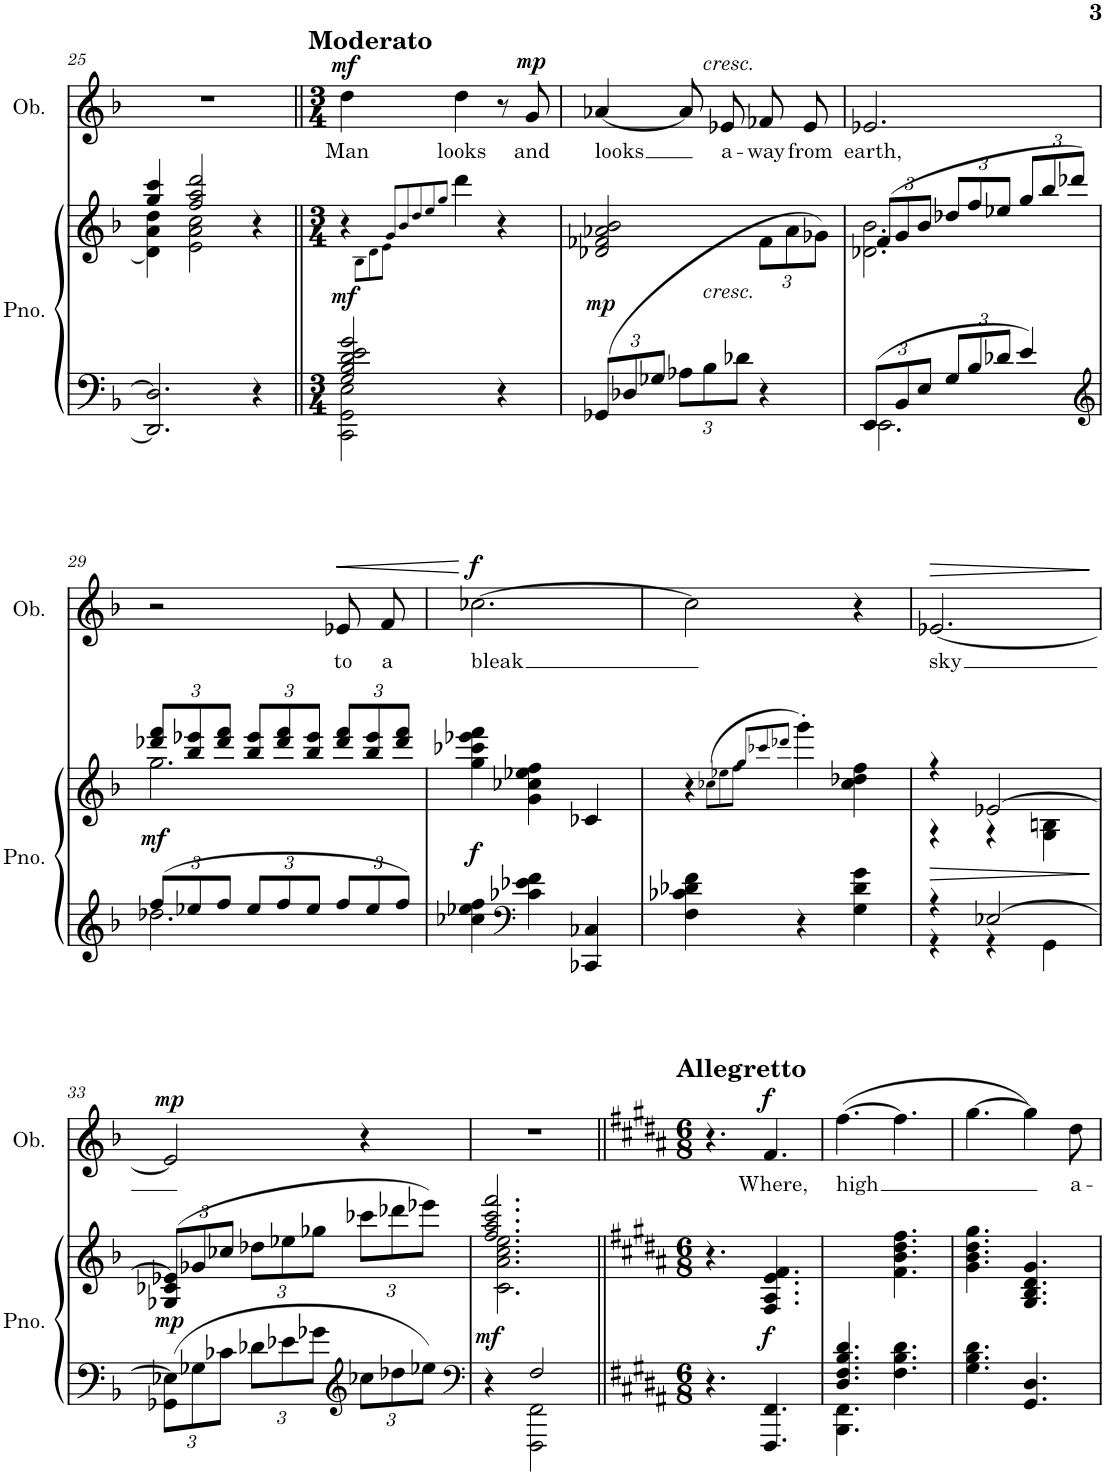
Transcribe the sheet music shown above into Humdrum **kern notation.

**kern	**kern	**dynam	**kern	**text	**dynam
*part2	*part2	*part2	*part1	*part1	*part1
*staff3	*staff2	*staff2/3	*staff1	*staff1	*staff1
*I"Piano	*	*	*I"Oboe	*	*
*I'Pno.	*	*	*I'Ob.	*	*
!!LO:PB:g=z
*clefF4	*clefG2	*	*clefG2	*	*
*k[b-]	*k[b-]	*	*k[b-]	*	*
*M4/4	*M4/4	*	*M4/4	*	*
*met(c)	*met(c)	*	*met(c)	*	*
=25	=25	=25	=25	=25	=25
*	*^	*	*	*	*
2.DD/] 2.D/]	4gg/ 4ccc/	4d\] 4a\ 4dd\	.	1r	.	.
.	2ff/ 2aa/ 2ddd/	2e\ 2a\ 2cc\	.	.	.	.
4r	4r	4ryy	.	.	.	.
*	*v	*v	*	*	*	*
=26||	=26||	=26||	=26||	=26||	=26||
*M3/4	*M3/4	*	*M3/4	*	*
*^	*^	*	*	*	*
!	!	!	!	!	!LO:TX:a:B:t=Moderato	!	!
!	!	!	!	!LO:DY:b	!	!LO:LY:b	!LO:DY:a
*	*	*v	*v	*	*	*	*
2G/ 2B-/ 2d/ 2e/ 2g/	2CC\ 2GG\ 2E\	4r	mf	4dd\	Man	mf
.	.	8qB-\L	.	.	.	.
.	.	8qd\	.	.	.	.
.	.	8qe\J	.	.	.	.
.	.	8qg/L	.	.	.	.
.	.	8qb-/	.	.	.	.
.	.	8qdd/	.	.	.	.
.	.	8qee/	.	.	.	.
.	.	8qgg/J	.	.	.	.
!	!	!	!	!	!LO:LY:b	!
.	.	4ddd\	.	4dd\	looks	.
4r	4ryy	4r	.	8r	.	.
!	!	!	!	!	!LO:LY:b	!LO:DY:a
.	.	.	.	8g/	and	mp
*v	*v	*	*	*	*	*
=27	=27	=27	=27	=27	=27
*Xbrackettup	*	*	*	*	*
*	*^	*	*	*	*
!	!	!	!LO:DY:b	!	!LO:LY:b	!
*	*	*^	*	*^	*	*
(12GG-X/L	2d-X/ 2f-X/ 2a-X/ 2b-/	2ryy	3ryy	mp	[4a-X/	3ryy	looks	.
12D-X/	.	.	.	.	.	.	.	.
12G-X/J	.	.	.	.	.	.	.	.
12A-X\L	.	.	.	.	8a-/L]	.	.	.
!	!	!	!	!	!	!LO:TX:a:i:t=cresc.	!	!
!	!	!	!LO:TX:b:i:t=cresc.	!	!	!	!	!
12B-\	.	.	3ryy	.	.	3ryy	.	.
!	!	!	!	!	!	!	!LO:LY:b	!
.	.	.	.	.	8e-X/J	.	a-	.
12d-X\J	.	.	.	.	.	.	.	.
*	*	*Xbrackettup	*	*	*	*	*	*
!	!	!	!	!	!	!	!LO:LY:b	!
4ryy	4r	12f-\L	.	.	8f-X/L	.	-way	.
.	.	12a-\	.	.	.	.	.	.
!	!	!	!	!	!	!	!LO:LY:b	!
.	.	.	.	.	8e-/J	.	from	.
.	.	12g-X\J)	12ryy	.	.	12ryy	.	.
=28	=28	=28	=28	=28	=28	=28	=28	=28
*^	*	*	*	*	*	*	*	*
!	!	!	!	!	!	!	!	!LO:LY:b	!
*	*	*	*v	*v	*	*	*	*	*
*	*	*	*	*	*v	*v	*	*
12EE/L	2.EE\	(12f/L	2.d-X\ 2.b-\	.	2.e-X/	earth,	.
12BB-/	.	12g/	.	.	.	.	.
12E/J	.	12b-/J	.	.	.	.	.
12G/L	.	12dd-X/L	.	.	.	.	.
12B-/	.	12ff/	.	.	.	.	.
12d-X/J	.	12ee-X/J	.	.	.	.	.
4e/	.	12gg/L	.	.	.	.	.
.	.	12bb-/	.	.	.	.	.
.	.	12ddd-X/J)	.	.	.	.	.
!!LO:LB:g=z
=29	=29	=29	=29	=29	=29	=29	=29
*clefG2	*	*	*	*	*	*	*
!	!	!	!	!LO:DY:b	!	!	!
12ff/L	2.dd-X\	12ddd-X/ 12fff/L	2.gg\	mf	2r	.	.
12ee-X/	.	12bb-/ 12eee-X/	.	.	.	.	.
12ff/J	.	12ddd-/ 12fff/J	.	.	.	.	.
12ee-/L	.	12bb-/ 12eee-/L	.	.	.	.	.
12ff/	.	12ddd-/ 12fff/	.	.	.	.	.
12ee-/J	.	12bb-/ 12eee-/J	.	.	.	.	.
!	!	!	!	!	!	!LO:LY:b	!LO:HP:b
12ff/L	.	12ddd-/ 12fff/L	.	.	8e-X/L	to	<
12ee-/	.	12bb-/ 12eee-/	.	.	.	.	.
!	!	!	!	!	!	!LO:LY:b	!
.	.	.	.	.	8f/J	a	.
12ff/J	.	12ddd-/ 12fff/J	.	.	.	.	.
*v	*v	*	*	*	*	*	*
*	*v	*v	*	*	*	*
.	.	.	.	.	[
=30	=30	=30	=30	=30	=30
!	!	!LO:DY:b	!	!LO:LY:b	!LO:DY:a
4cc-X\ 4ee-X\ 4ff\	4gg\ 4ccc-X\ 4eee-X\ 4fff\	f	[2.cc-X\	bleak	f
*clefF4	*	*	*	*	*
4c-X\ 4e-X\ 4f\	4g\ 4cc-X\ 4ee-X\ 4ff\	.	.	.	.
4CC-X/ 4C-X/	4c-X/	.	.	.	.
=31	=31	=31	=31	=31	=31
4F\ 4c-X\ 4d-X\ 4f\	4r	.	2cc-\]	.	.
.	(8qcc-X\L	.	.	.	.
.	8qee-X\)	.	.	.	.
.	8qff\J	.	.	.	.
.	8qgg/L	.	.	.	.
.	8qccc-X/	.	.	.	.
.	8qddd-X/J	.	.	.	.
4r	4ggg'\	.	.	.	.
4G\ 4d-\ 4g\	4cc-\ 4dd-X\ 4ff\	.	4r	.	.
=32	=32	=32	=32	=32	=32
*^	*	*	*	*	*
!	!	!	!LO:HP:b	!	!LO:LY:b	!LO:HP:b
*	*	*^	*	*	*	*
4r	4r	4r	4r	>	[2.e-X/	sky	>
[2E-X/	4r	[2e-X/	4r	.	.	.	.
.	4GG\	.	4G\ 4Bn\	.	.	.	.
*v	*v	*	*	*	*	*	*
*	*v	*v	*	*	*	*
.	.	]	.	.	]
!!LO:LB:g=z
=33	=33	=33	=33	=33	=33
!	!	!LO:DY:b	!	!	!LO:DY:a
12GG-X\ 12E-X\]L	(12G-X/ 12c-X/ 12e-X/]L	mp	2e-/]	.	mp
12G-X\	12g-X/	.	.	.	.
12c-X\J	12cc-X/J	.	.	.	.
12d-X\L	12dd-X\L	.	.	.	.
12e-X\	12ee-X\	.	.	.	.
12g-X\J	12gg-X\J	.	.	.	.
*clefG2	*	*	*	*	*
12cc-X\L	12ccc-X\L	.	4r	.	.
12dd-X\	12ddd-X\	.	.	.	.
12ee-X\J	12eee-X\J)	.	.	.	.
=34	=34	=34	=34	=34	=34
*clefF4	*	*	*	*	*
*^	*^	*	*	*	*
!	!	!	!	!LO:DY:b	!	!	!
4r	4ryy	2.ff/ 2.aa/ 2.ccc/ 2.fff/	2.c\ 2.a\ 2.cc\ 2.ee\	mf	2.r	.	.
2F/	2FFF\ 2FF\	.	.	.	.	.	.
*v	*v	*	*	*	*	*	*
*	*v	*v	*	*	*	*
=35||	=35||	=35||	=35||	=35||	=35||
*k[f#c#g#d#a#]	*k[f#c#g#d#a#]	*	*k[f#c#g#d#a#]	*	*
*M6/8	*M6/8	*	*M6/8	*	*
*^	*	*	*	*	*
!	!	!	!	!LO:TX:a:B:t=Allegretto	!	!
*v	*v	*	*	*	*	*
4.r	4.r	.	4.r	.	.
!	!	!LO:DY:b	!	!LO:LY:b	!LO:DY:a
4.FFF#/ 4.FF#/	4.F#/ 4.A#/ 4.e/ 4.f#/	f	4.f#/	Where,	f
=36	=36	=36	=36	=36	=36
*^	*	*	*	*	*
!	!	!	!	!	!LO:LY:b	!
4.D#/ 4.F#/ 4.B/ 4.d#/	4.BBB\ 4.FF#\	4.ryy	.	([4.ff#\	high	.
4.ryy	4.F#\ 4.B\ 4.d#\	4.f#\ 4.b\ 4.dd#\ 4.ff#\	.	4.ff#\]	.	.
*v	*v	*	*	*	*	*
=37	=37	=37	=37	=37	=37
4.G#\ 4.B\ 4.d#\	4.g#\ 4.b\ 4.dd#\ 4.gg#\	.	[4.gg#\	.	.
4.GG#/ 4.D#/	4.G#/ 4.B/ 4.d#/ 4.g#/	.	4gg#\])	.	.
!	!	!	!	!LO:LY:b	!
.	.	.	8dd#\	a-	.
=	=	=	=	=	=
*-	*-	*-	*-	*-	*-
